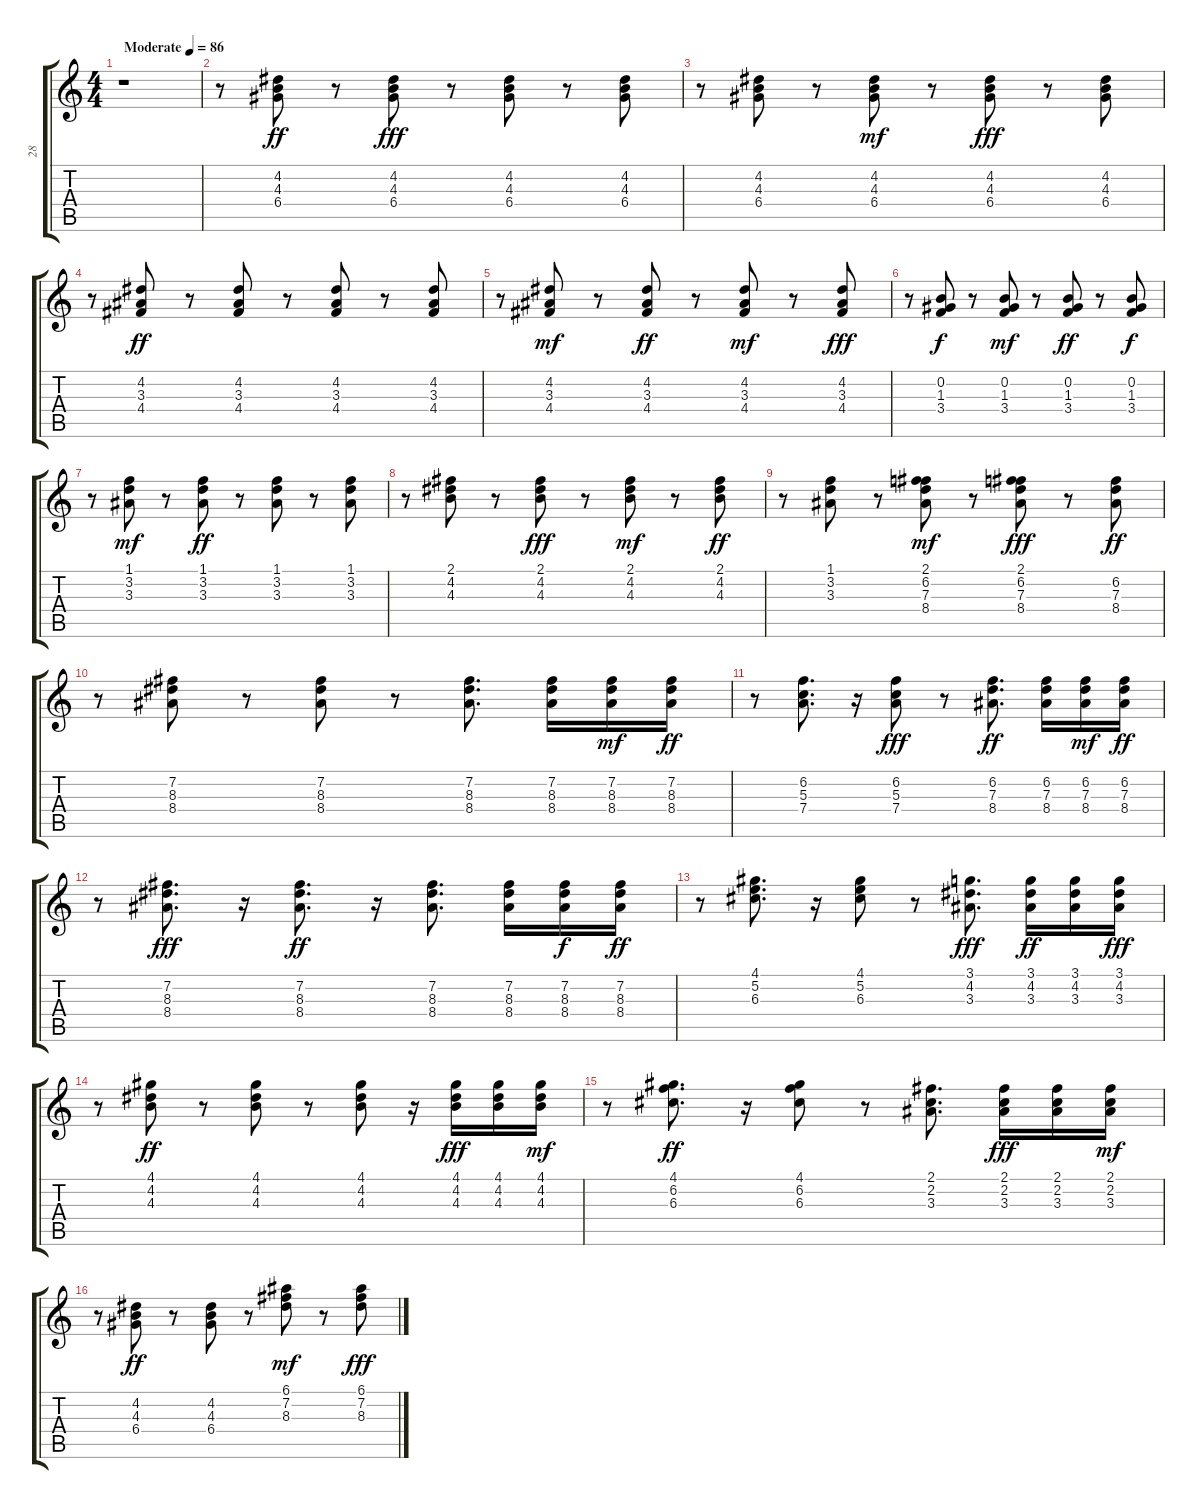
\track ("28" "28") {instrument electricguitarclean}
\staff {score tabs}
\tuning (E4 B3 G3 D3 A2 E2) {hide}
\ts (4 4)
\tempo (86 "Moderate")
\clef g2
\ks c
r.1{dy ff instrument electricguitarclean} |
r.8 (4.2 4.3 6.4).8 r.8 (4.2 4.3 6.4).8{dy fff} r.8 (4.2 4.3 6.4).8 r.8 (4.2 4.3 6.4).8 |
r.8 (4.2 4.3 6.4).8 r.8 (4.2 4.3 6.4).8{dy mf} r.8 (4.2 4.3 6.4).8{dy fff} r.8 (4.2 4.3 6.4).8 |
r.8 (4.2 3.3 4.4).8{dy ff} r.8 (4.2 3.3 4.4).8 r.8 (4.2 3.3 4.4).8 r.8 (4.2 3.3 4.4).8 |
r.8 (4.2 3.3 4.4).8{dy mf} r.8 (4.2 3.3 4.4).8{dy ff} r.8 (4.2 3.3 4.4).8{dy mf} r.8 (4.2 3.3 4.4).8{dy fff} |
r.8 (0.2 1.3 3.4).8{dy f} r.8 (0.2 1.3 3.4).8{dy mf} r.8 (0.2 1.3 3.4).8{dy ff} r.8 (0.2 1.3 3.4).8{dy f} |
r.8 (1.1 3.2 3.3).8{dy mf} r.8 (1.1 3.2 3.3).8{dy ff} r.8 (1.1 3.2 3.3).8 r.8 (1.1 3.2 3.3).8 |
r.8 (2.1 4.2 4.3).8 r.8 (2.1 4.2 4.3).8{dy fff} r.8 (2.1 4.2 4.3).8{dy mf} r.8 (2.1 4.2 4.3).8{dy ff} |
r.8 (1.1 3.2 3.3).8 r.8 (2.1 6.2 7.3 8.4).8{dy mf} r.8 (2.1 6.2 7.3 8.4).8{dy fff} r.8 (6.2 7.3 8.4).8{dy ff} |
r.8 (7.2 8.3 8.4).8 r.8 (7.2 8.3 8.4).8 r.8 (7.2 8.3 8.4).8{d} (7.2 8.3 8.4).16 (7.2 8.3 8.4).16{dy mf} (7.2 8.3 8.4).16{dy ff} |
r.8 (6.2 5.3 7.4).8{d} r.16 (6.2 5.3 7.4).8{dy fff} r.8 (6.2 7.3 8.4).8{d dy ff} (6.2 7.3 8.4).16 (6.2 7.3 8.4).16{dy mf} (6.2 7.3 8.4).16{dy ff} |
r.8 (7.2 8.3 8.4).8{d dy fff} r.16 (7.2 8.3 8.4).8{d dy ff} r.16 (7.2 8.3 8.4).8{d} (7.2 8.3 8.4).16 (7.2 8.3 8.4).16{dy f} (7.2 8.3 8.4).16{dy ff} |
r.8 (4.1 5.2 6.3).8{d} r.16 (4.1 5.2 6.3).8 r.8 (3.1 4.2 3.3).8{d dy fff} (3.1 4.2 3.3).16{dy ff} (3.1 4.2 3.3).16 (3.1 4.2 3.3).16{dy fff} |
r.8 (4.1 4.2 4.3).8{dy ff} r.8 (4.1 4.2 4.3).8 r.8 (4.1 4.2 4.3).8 r.16 (4.1 4.2 4.3).16{dy fff} (4.1 4.2 4.3).16 (4.1 4.2 4.3).16{dy mf} |
r.8 (4.1 6.2 6.3).8{d dy ff} r.16 (4.1 6.2 6.3).8 r.8 (2.1 2.2 3.3).8{d} (2.1 2.2 3.3).16{dy fff} (2.1 2.2 3.3).16 (2.1 2.2 3.3).16{dy mf} |
r.8 (4.2 4.3 6.4).8{dy ff} r.8 (4.2 4.3 6.4).8 r.8 (6.1 7.2 8.3).8{dy mf} r.8 (6.1 7.2 8.3).8{dy fff}
